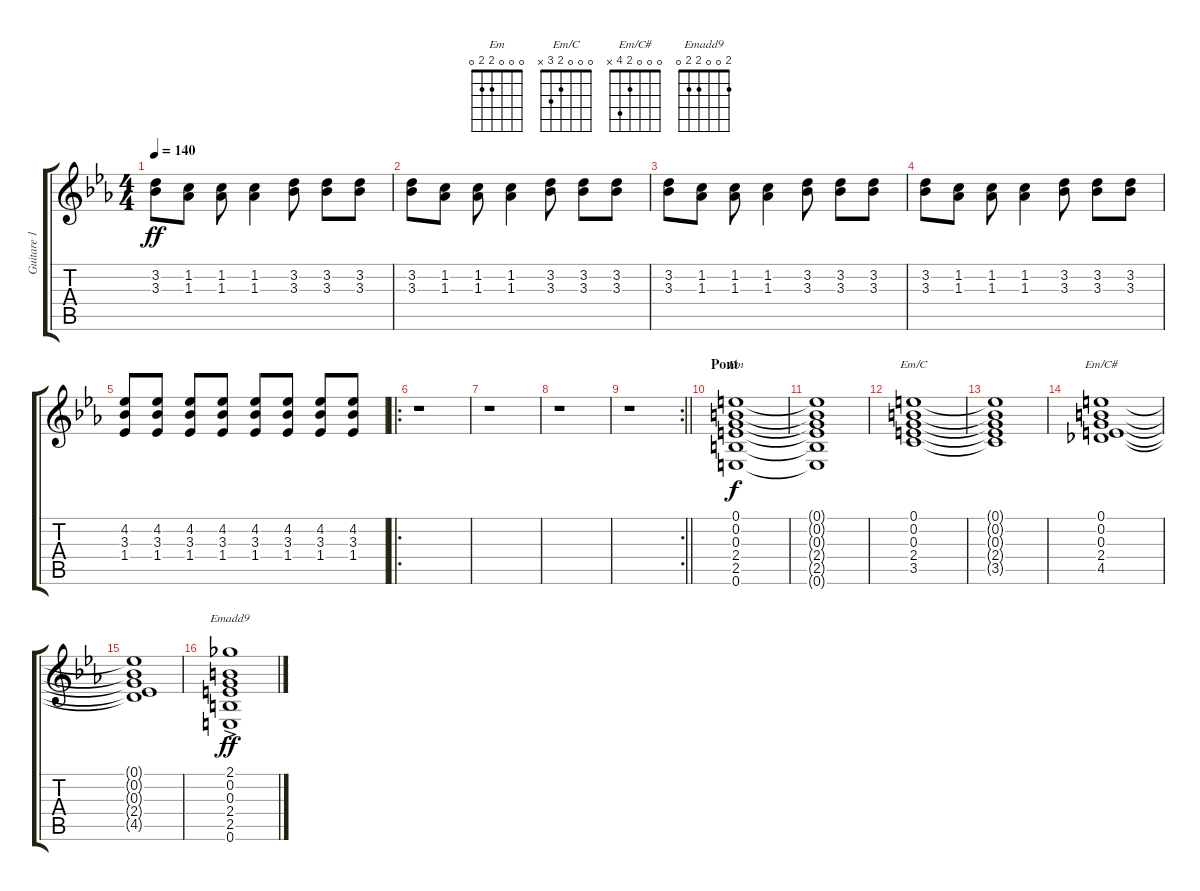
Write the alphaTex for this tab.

\track ("Guitare 1" "Guitare 1") {instrument overdrivenguitar}
\staff {score tabs}
\tuning (E4 B3 G3 D3 A2 E2) {hide}
\chord ("Em" 0 0 0 2 2 0)
\chord ("Em/C" 0 0 0 2 3 x)
\chord ("Em/C#" 0 0 0 2 4 x)
\chord ("Emadd9" 2 0 0 2 2 0)
\ts (4 4)
\tempo 140
\clef g2
\ks eb
(3.2 3.3).8{dy ff} (1.2 1.3).8 (1.2 1.3).8 (1.2 1.3).4 (3.2 3.3).8 (3.2 3.3).8 (3.2 3.3).8 |
(3.2 3.3).8 (1.2 1.3).8 (1.2 1.3).8 (1.2 1.3).4 (3.2 3.3).8 (3.2 3.3).8 (3.2 3.3).8 |
(3.2 3.3).8 (1.2 1.3).8 (1.2 1.3).8 (1.2 1.3).4 (3.2 3.3).8 (3.2 3.3).8 (3.2 3.3).8 |
(3.2 3.3).8 (1.2 1.3).8 (1.2 1.3).8 (1.2 1.3).4 (3.2 3.3).8 (3.2 3.3).8 (3.2 3.3).8 |
(4.2 3.3 1.4).8 (4.2 3.3 1.4).8 (4.2 3.3 1.4).8 (4.2 3.3 1.4).8 (4.2 3.3 1.4).8 (4.2 3.3 1.4).8 (4.2 3.3 1.4).8 (4.2 3.3 1.4).8 |
\ro
r.1 |
r.1 |
r.1 |
\rc 2
\barLineRight lightlight
r.1 |
\section ("" "Pont")
(0.1 0.2 0.3 2.4 2.5 0.6).1{ch "Em" dy f} |
(0.1{t} 0.2{t} 0.3{t} 2.4{t} 2.5{t} 0.6{t}).1 |
(0.1 0.2 0.3 2.4 3.5).1{ch "Em/C"} |
(0.1{t} 0.2{t} 0.3{t} 2.4{t} 3.5{t}).1 |
(0.1 0.2 0.3 2.4 4.5).1{ch "Em/C#"} |
(0.1{t} 0.2{t} 0.3{t} 2.4{t} 4.5{t}).1 |
(2.1{ac} 0.2 0.3 2.4 2.5 0.6).1{ch "Emadd9" dy ff}
